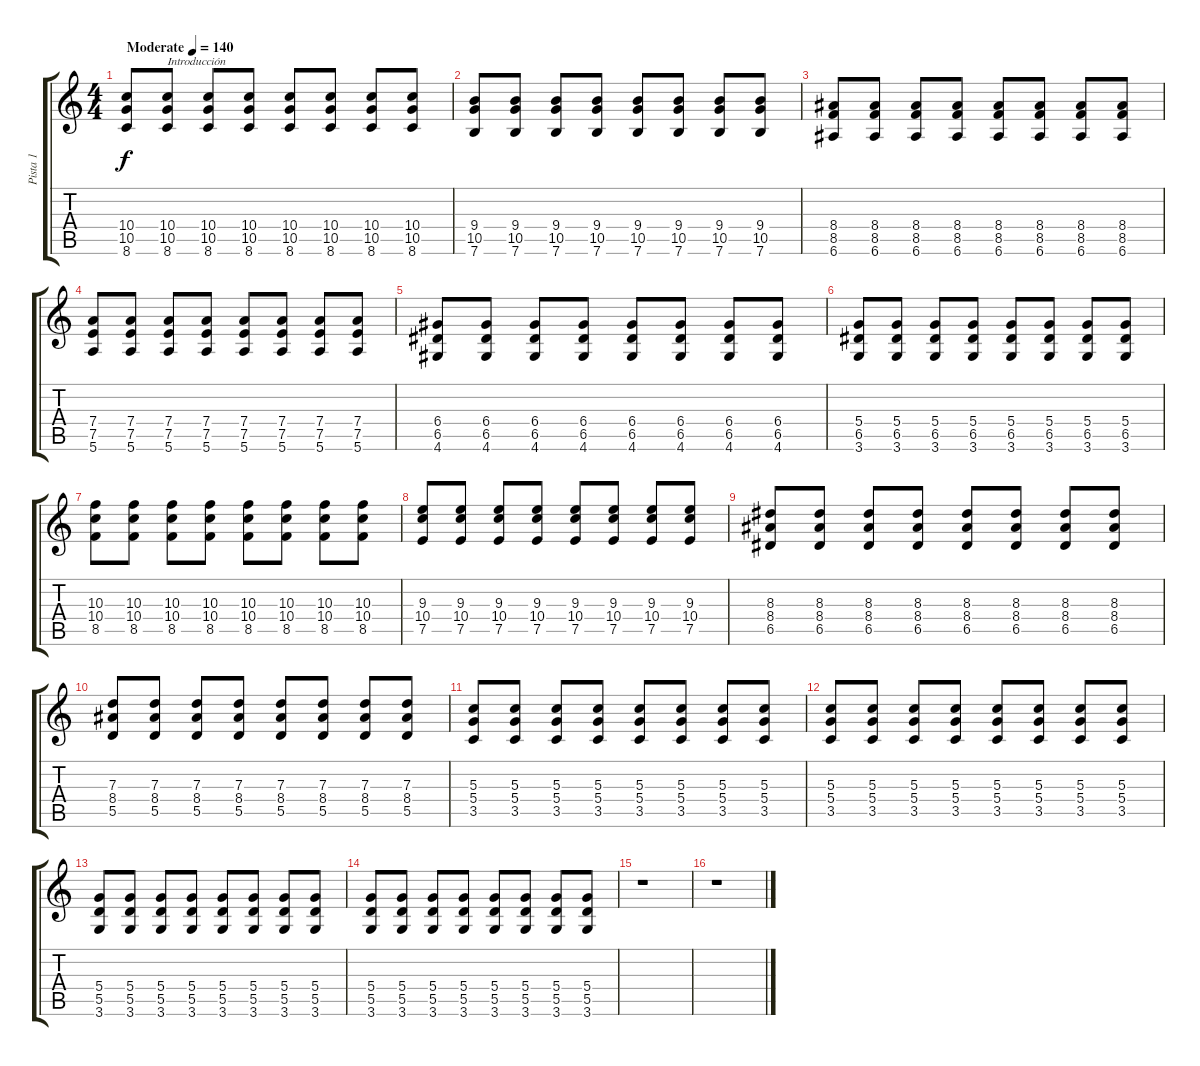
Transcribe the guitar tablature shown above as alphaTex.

\track ("Pista 1" "Pista 1") {instrument distortionguitar}
\staff {score tabs}
\tuning (E4 B3 G3 D3 A2 E2) {hide}
\ts (4 4)
\tempo (140 "Moderate")
\clef g2
\ks c
(10.4 10.5 8.6).8{dy f instrument distortionguitar} (10.4 10.5 8.6).8{txt "Introducción"} (10.4 10.5 8.6).8 (10.4 10.5 8.6).8 (10.4 10.5 8.6).8 (10.4 10.5 8.6).8 (10.4 10.5 8.6).8 (10.4 10.5 8.6).8 |
(9.4 10.5 7.6).8 (9.4 10.5 7.6).8 (9.4 10.5 7.6).8 (9.4 10.5 7.6).8 (9.4 10.5 7.6).8 (9.4 10.5 7.6).8 (9.4 10.5 7.6).8 (9.4 10.5 7.6).8 |
(8.4 8.5 6.6).8 (8.4 8.5 6.6).8 (8.4 8.5 6.6).8 (8.4 8.5 6.6).8 (8.4 8.5 6.6).8 (8.4 8.5 6.6).8 (8.4 8.5 6.6).8 (8.4 8.5 6.6).8 |
(7.4 7.5 5.6).8 (7.4 7.5 5.6).8 (7.4 7.5 5.6).8 (7.4 7.5 5.6).8 (7.4 7.5 5.6).8 (7.4 7.5 5.6).8 (7.4 7.5 5.6).8 (7.4 7.5 5.6).8 |
(6.4 6.5 4.6).8 (6.4 6.5 4.6).8 (6.4 6.5 4.6).8 (6.4 6.5 4.6).8 (6.4 6.5 4.6).8 (6.4 6.5 4.6).8 (6.4 6.5 4.6).8 (6.4 6.5 4.6).8 |
(5.4 6.5 3.6).8 (5.4 6.5 3.6).8 (5.4 6.5 3.6).8 (5.4 6.5 3.6).8 (5.4 6.5 3.6).8 (5.4 6.5 3.6).8 (5.4 6.5 3.6).8 (5.4 6.5 3.6).8 |
(10.3 10.4 8.5).8 (10.3 10.4 8.5).8 (10.3 10.4 8.5).8 (10.3 10.4 8.5).8 (10.3 10.4 8.5).8 (10.3 10.4 8.5).8 (10.3 10.4 8.5).8 (10.3 10.4 8.5).8 |
(9.3 10.4 7.5).8 (9.3 10.4 7.5).8 (9.3 10.4 7.5).8 (9.3 10.4 7.5).8 (9.3 10.4 7.5).8 (9.3 10.4 7.5).8 (9.3 10.4 7.5).8 (9.3 10.4 7.5).8 |
(8.3 8.4 6.5).8 (8.3 8.4 6.5).8 (8.3 8.4 6.5).8 (8.3 8.4 6.5).8 (8.3 8.4 6.5).8 (8.3 8.4 6.5).8 (8.3 8.4 6.5).8 (8.3 8.4 6.5).8 |
(7.3 8.4 5.5).8 (7.3 8.4 5.5).8 (7.3 8.4 5.5).8 (7.3 8.4 5.5).8 (7.3 8.4 5.5).8 (7.3 8.4 5.5).8 (7.3 8.4 5.5).8 (7.3 8.4 5.5).8 |
(5.3 5.4 3.5).8 (5.3 5.4 3.5).8 (5.3 5.4 3.5).8 (5.3 5.4 3.5).8 (5.3 5.4 3.5).8 (5.3 5.4 3.5).8 (5.3 5.4 3.5).8 (5.3 5.4 3.5).8 |
(5.3 5.4 3.5).8 (5.3 5.4 3.5).8 (5.3 5.4 3.5).8 (5.3 5.4 3.5).8 (5.3 5.4 3.5).8 (5.3 5.4 3.5).8 (5.3 5.4 3.5).8 (5.3 5.4 3.5).8 |
(5.4 5.5 3.6).8 (5.4 5.5 3.6).8 (5.4 5.5 3.6).8 (5.4 5.5 3.6).8 (5.4 5.5 3.6).8 (5.4 5.5 3.6).8 (5.4 5.5 3.6).8 (5.4 5.5 3.6).8 |
(5.4 5.5 3.6).8 (5.4 5.5 3.6).8 (5.4 5.5 3.6).8 (5.4 5.5 3.6).8 (5.4 5.5 3.6).8 (5.4 5.5 3.6).8 (5.4 5.5 3.6).8 (5.4 5.5 3.6).8 |
r.1 |
r.1
